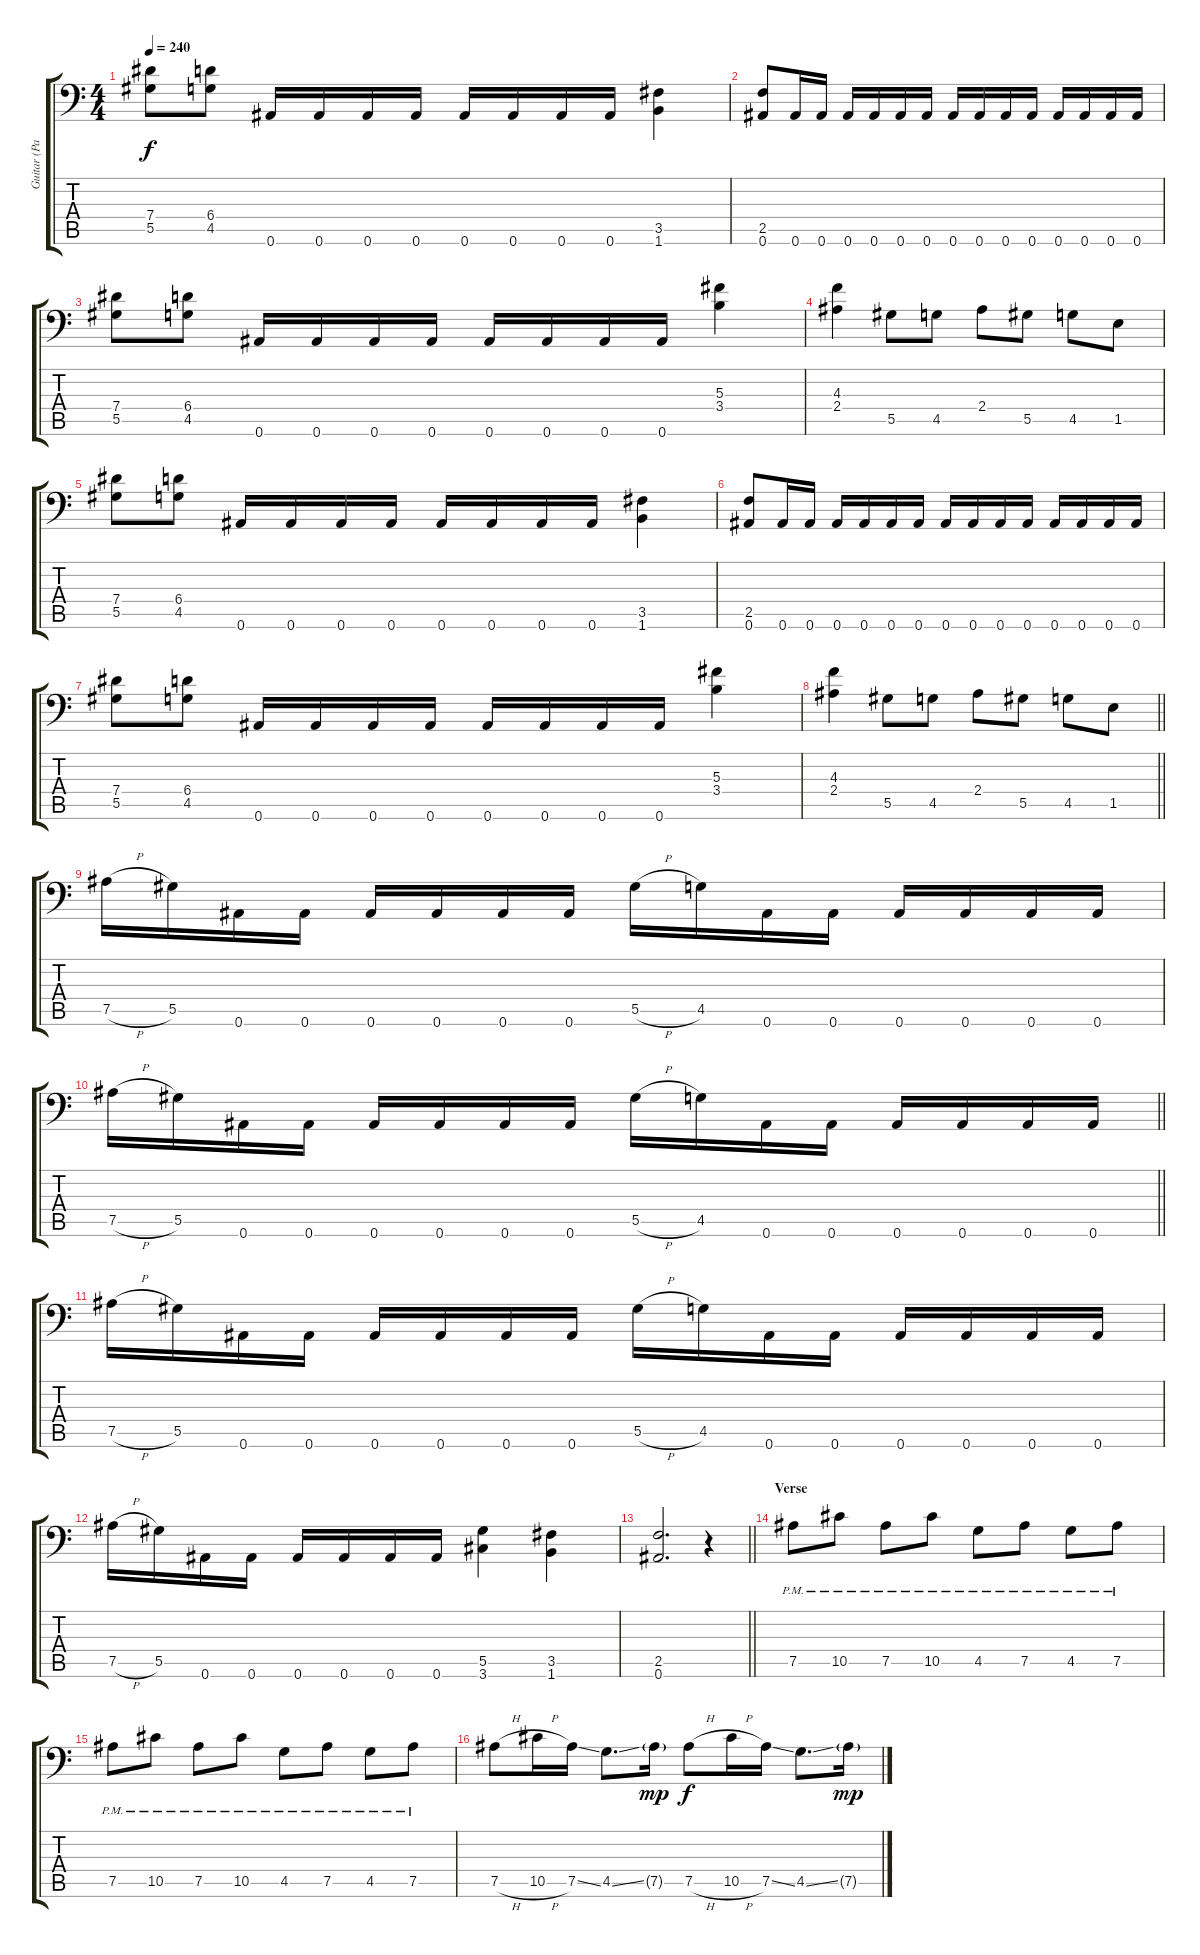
\track ("Guitar (Patt)" "Guitar (Pa") {instrument distortionguitar}
\staff {score tabs}
\tuning (Bb3 F3 Db3 Ab2 Eb2 Bb1) {hide}
\ts (4 4)
\tempo 240
\clef f4
\ks c
(7.4 5.5).8{dy f} (6.4 4.5).8 0.6.16 0.6.16 0.6.16 0.6.16 0.6.16 0.6.16 0.6.16 0.6.16 (3.5 1.6).4 |
(2.5 0.6).8 0.6.16 0.6.16 0.6.16 0.6.16 0.6.16 0.6.16 0.6.16 0.6.16 0.6.16 0.6.16 0.6.16 0.6.16 0.6.16 0.6.16 |
(7.4 5.5).8 (6.4 4.5).8 0.6.16 0.6.16 0.6.16 0.6.16 0.6.16 0.6.16 0.6.16 0.6.16 (5.3 3.4).4 |
(4.3 2.4).4 5.5.8 4.5.8 2.4.8 5.5.8 4.5.8 1.5.8 |
(7.4 5.5).8 (6.4 4.5).8 0.6.16 0.6.16 0.6.16 0.6.16 0.6.16 0.6.16 0.6.16 0.6.16 (3.5 1.6).4 |
(2.5 0.6).8 0.6.16 0.6.16 0.6.16 0.6.16 0.6.16 0.6.16 0.6.16 0.6.16 0.6.16 0.6.16 0.6.16 0.6.16 0.6.16 0.6.16 |
(7.4 5.5).8 (6.4 4.5).8 0.6.16 0.6.16 0.6.16 0.6.16 0.6.16 0.6.16 0.6.16 0.6.16 (5.3 3.4).4 |
\barLineRight lightlight
(4.3 2.4).4 5.5.8 4.5.8 2.4.8 5.5.8 4.5.8 1.5.8 |
\section ("" "")
7.5{h}.16 5.5.16 0.6.16 0.6.16 0.6.16 0.6.16 0.6.16 0.6.16 5.5{h}.16 4.5.16 0.6.16 0.6.16 0.6.16 0.6.16 0.6.16 0.6.16 |
\barLineRight lightlight
7.5{h}.16 5.5.16 0.6.16 0.6.16 0.6.16 0.6.16 0.6.16 0.6.16 5.5{h}.16 4.5.16 0.6.16 0.6.16 0.6.16 0.6.16 0.6.16 0.6.16 |
7.5{h}.16 5.5.16 0.6.16 0.6.16 0.6.16 0.6.16 0.6.16 0.6.16 5.5{h}.16 4.5.16 0.6.16 0.6.16 0.6.16 0.6.16 0.6.16 0.6.16 |
7.5{h}.16 5.5.16 0.6.16 0.6.16 0.6.16 0.6.16 0.6.16 0.6.16 (5.5 3.6).4 (3.5 1.6).4 |
\barLineRight lightlight
(2.5 0.6).2{d} r.4 |
\section ("" "Verse")
7.5{pm}.8 10.5{pm}.8 7.5{pm}.8 10.5{pm}.8 4.5{pm}.8 7.5{pm}.8 4.5{pm}.8 7.5{pm}.8 |
7.5{pm}.8 10.5{pm}.8 7.5{pm}.8 10.5{pm}.8 4.5{pm}.8 7.5{pm}.8 4.5{pm}.8 7.5{pm}.8 |
7.5{h}.8 10.5{h}.16 7.5{ss}.16 4.5{ss}.8{d} 7.5{g}.16{dy mp} 7.5{h}.8{dy f} 10.5{h}.16 7.5{ss}.16 4.5{ss}.8{d} 7.5{g}.16{dy mp}
